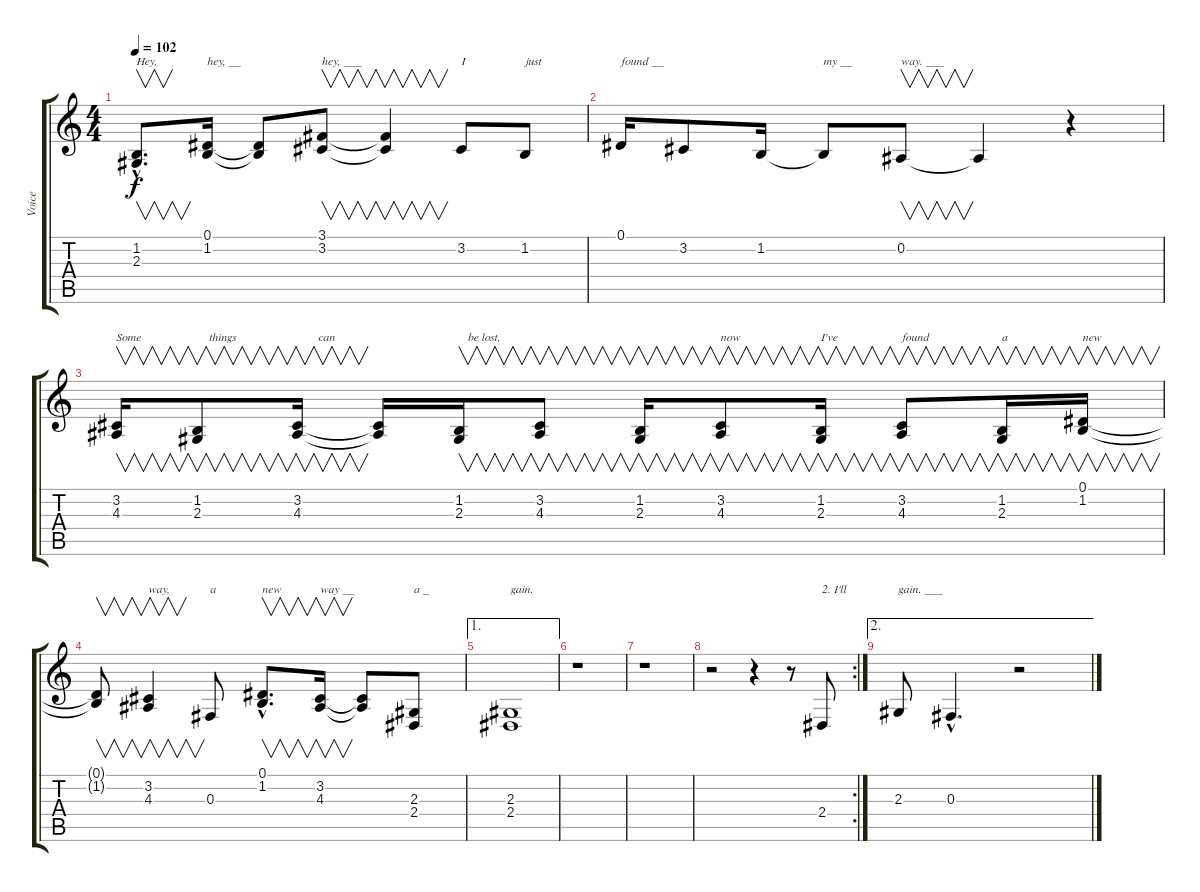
\track ("Voice" "Voice") {instrument lead2sawtooth}
\staff {score tabs}
\tuning (Eb4 Bb3 Gb3 Db3 Ab2 Db2) {hide}
\ts (4 4)
\tempo 102
\clef g2
\ks c
(1.2{hac} 2.3{hac}).8{v d txt "Hey," dy f} (0.1 1.2).16{txt "hey, __"} (0.1{t} 1.2{t}).8 (3.1 3.2).8{v txt "hey, ___"} (3.1{t} 3.2{t}).4{v} 3.2.8{txt "I"} 1.2.8{txt "just"} |
0.1.16{txt "found __"} 3.2.8 1.2.16 1.2{t}.8{txt "my __"} 0.2.8{v txt "way. ___"} 0.2{t}.4 r.4 |
(3.2 4.3).16{v txt "Some"} (1.2 2.3).8{v txt "    things"} (3.2 4.3).16{v txt "       can"} (3.2{t} 4.3{t}).16 (1.2 2.3).16{v txt "   be lost,"} (3.2 4.3).8{v} (1.2 2.3).16{v} (3.2 4.3).8{v txt "now"} (1.2 2.3).16{v txt "I've"} (3.2 4.3).8{v txt "found"} (1.2 2.3).16{v txt "a"} (0.1 1.2).16{v txt "new"} |
(0.1{t} 1.2{t}).8{v} (3.2 4.3).4{v txt "way,"} 0.3.8{txt "a"} (0.1{hac} 1.2{hac}).8{v d txt "new"} (3.2 4.3).16{v txt "way __"} (3.2{t} 4.3{t}).8 (2.3 2.4).8{txt "a _"} |
\ae 1
(2.3 2.4).1{txt "gain."} |
r.1 |
r.1 |
\rc 2
r.2 r.4 r.8 2.4.8{txt "2. I'll"} |
\ae 2
2.3.8{txt "gain. ___"} 0.3{hac}.4{d} r.2
